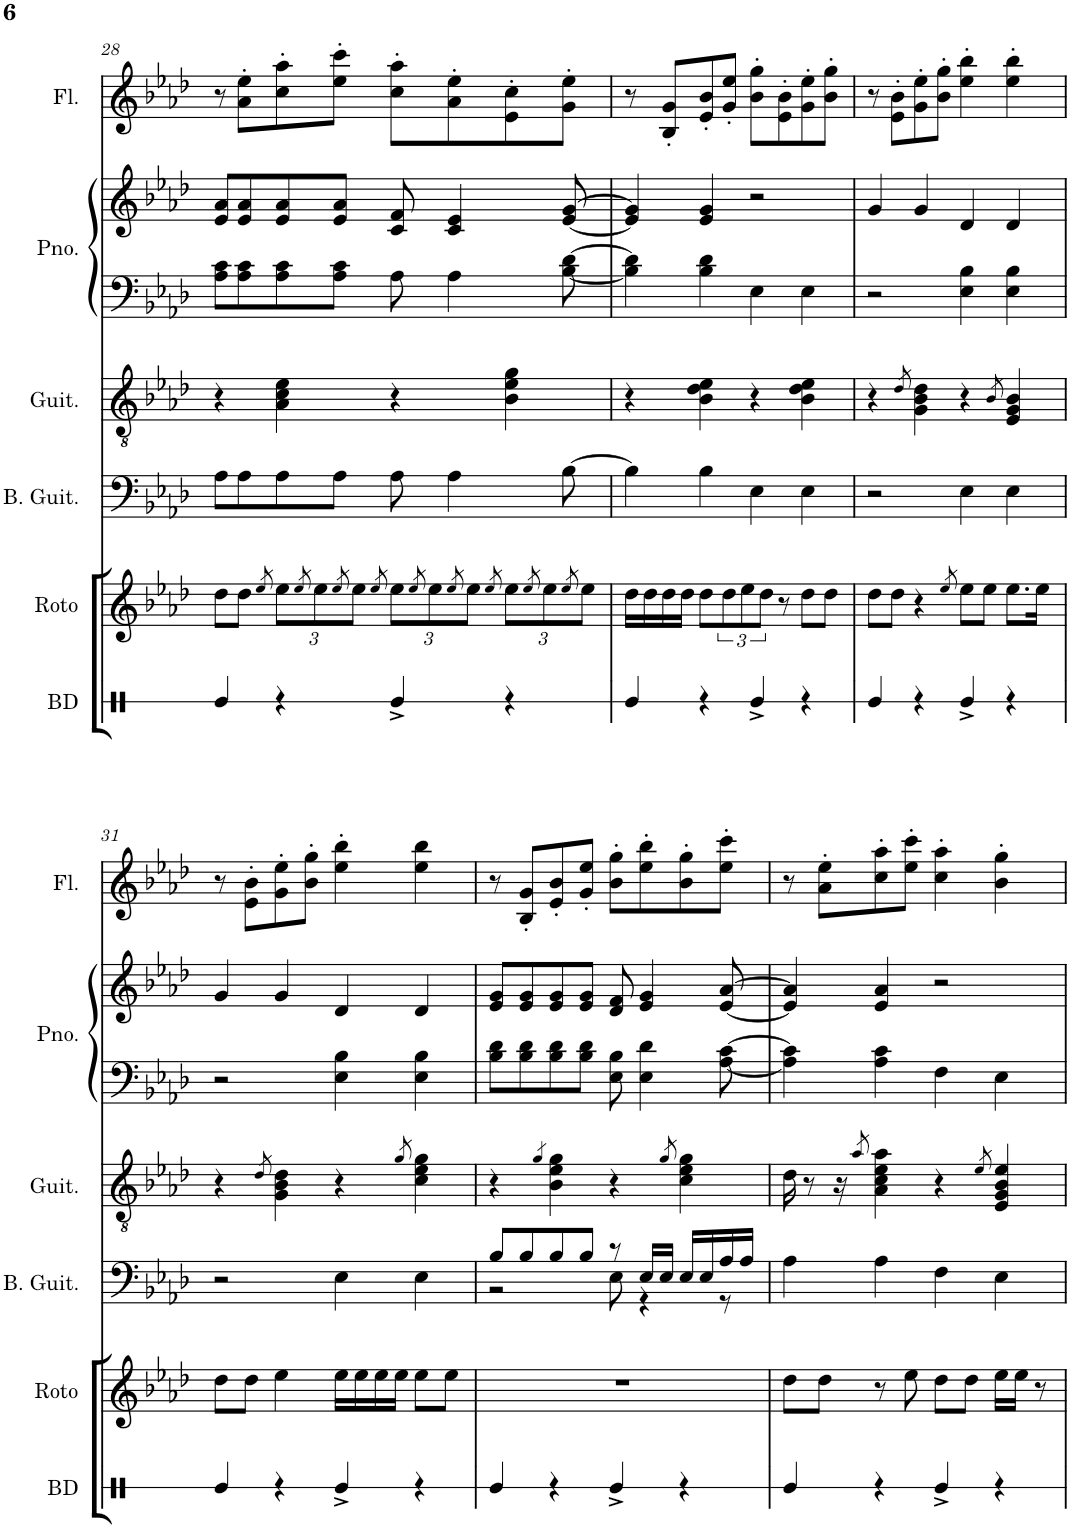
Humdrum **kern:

**kern	**kern	**kern	**kern	**kern	**kern	**kern
*part6	*part5	*part4	*part3	*part2	*part2	*part1
*staff7	*staff6	*staff5	*staff4	*staff3	*staff2	*staff1
*I"Bass Drum	*I"Roto-Toms	*I"Bass Guitar	*I"Acoustic Guitar	*I"Piano	*	*I"Flute
*I'BD	*I'Roto	*I'B. Guit.	*I'Guit.	*I'Pno.	*	*I'Fl.
!!LO:PB:g=z
*clefX	*clefG2	*clefF4	*clefGv2	*clefF4	*clefG2	*clefG2
*	*	*Trd7c12	*	*	*	*
*k[]	*k[b-e-a-d-]	*k[b-e-a-d-]	*k[b-e-a-d-]	*k[b-e-a-d-]	*k[b-e-a-d-]	*k[b-e-a-d-]
*M4/4	*M4/4	*M4/4	*M4/4	*M4/4	*M4/4	*M4/4
=28	=28	=28	=28	=28	=28	=28
4Re/	8dd-\L	8A-\L	4r	8A-\ 8c\L	8e-/ 8a-/L	8r
.	8dd-\J	8A-\	.	8A-\ 8c\	8e-/ 8a-/	8a-\' 8ee-\'L
.	8qee-/	.	.	.	.	.
*	*Xbrackettup	*	*	*	*	*
4r	12ee-\L	8A-\	4A-\ 4c\ 4e-\	8A-\ 8c\	8e-/ 8a-/	8cc\' 8aa-\'
.	8qee-/	.	.	.	.	.
.	12ee-\	.	.	.	.	.
.	.	8A-\J	.	8A-\ 8c\J	8e-/ 8a-/J	8ee-\' 8ccc\'J
.	8qee-/	.	.	.	.	.
.	12ee-\J	.	.	.	.	.
.	8qee-/	.	.	.	.	.
4Re^/	12ee-\L	8A-\	4r	8A-\	8c/ 8f/	8cc\' 8aa-\'L
.	8qee-/	.	.	.	.	.
.	12ee-\	.	.	.	.	.
.	.	4A-\	.	4A-\	4c/ 4e-/	8a-\' 8ee-\'
.	8qee-/	.	.	.	.	.
.	12ee-\J	.	.	.	.	.
.	8qee-/	.	.	.	.	.
4r	12ee-\L	.	4B-\ 4e-\ 4g\	.	.	8e-\' 8cc\'
.	8qee-/	.	.	.	.	.
.	12ee-\	.	.	.	.	.
.	.	[8B-\	.	[8B-\ [8d-\	[8e-/ [8g/	8g\' 8ee-\'J
.	8qee-/	.	.	.	.	.
.	12ee-\J	.	.	.	.	.
=29	=29	=29	=29	=29	=29	=29
4Re/	16dd-\LL	4B-\]	4r	4B-\] 4d-\]	4e-/] 4g/]	8r
.	16dd-\	.	.	.	.	.
.	16dd-\	.	.	.	.	8B-/' 8g/'L
.	16dd-\JJ	.	.	.	.	.
4r	8dd-\L	4B-\	4B-\ 4d-\ 4e-\	4B-\ 4d-\	4e-/ 4g/	8e-/' 8b-/'
*	*brackettup	*	*	*	*	*
.	12dd-\	.	.	.	.	8g/' 8ee-/'J
.	12ee-\	.	.	.	.	.
4Re^/	.	4E-\	4r	4E-\	2r	8b-\' 8gg\'L
.	12dd-\J	.	.	.	.	.
.	8r	.	.	.	.	8e-\' 8b-\'
4r	8dd-\L	4E-\	4B-\ 4d-\ 4e-\	4E-\	.	8g\' 8ee-\'
.	8dd-\J	.	.	.	.	8b-\' 8gg\'J
=30	=30	=30	=30	=30	=30	=30
4Re/	8dd-\L	2r	4r	2r	4g/	8r
.	8dd-\J	.	.	.	.	8e-\' 8b-\'L
.	.	.	8qd-/	.	.	.
4r	4r	.	4G\ 4B-\ 4d-\	.	4g/	8g\' 8ee-\'
.	.	.	.	.	.	8b-\' 8gg\'J
.	8qee-/	.	.	.	.	.
4Re^/	8ee-\L	4E-\	4r	4E-\ 4B-\	4d-/	4ee-\' 4bb-\'
.	8ee-\J	.	.	.	.	.
.	.	.	8qB-/	.	.	.
4r	8.ee-\L	4E-\	4E-/ 4G/ 4B-/	4E-\ 4B-\	4d-/	4ee-\' 4bb-\'
.	16ee-\Jk	.	.	.	.	.
!!LO:LB:g=z
=31	=31	=31	=31	=31	=31	=31
4Re/	8dd-\L	2r	4r	2r	4g/	8r
.	8dd-\J	.	.	.	.	8e-\' 8b-\'L
.	.	.	8qd-/	.	.	.
4r	4ee-\	.	4G\ 4B-\ 4d-\	.	4g/	8g\' 8ee-\'
.	.	.	.	.	.	8b-\' 8gg\'J
4Re^/	16ee-\LL	4E-\	4r	4E-\ 4B-\	4d-/	4ee-\' 4bb-\'
.	16ee-\	.	.	.	.	.
.	16ee-\	.	.	.	.	.
.	16ee-\JJ	.	.	.	.	.
.	.	.	8qg/	.	.	.
4r	8ee-\L	4E-\	4c\ 4e-\ 4g\	4E-\ 4B-\	4d-/	4ee-\ 4bb-\
.	8ee-\J	.	.	.	.	.
=32	=32	=32	=32	=32	=32	=32
*	*	*^	*	*	*	*
4Re/	1r	8B-/L	2r	4r	8B-\ 8d-\L	8e-/ 8g/L	8r
.	.	8B-/	.	.	8B-\ 8d-\	8e-/ 8g/	8B-/' 8g/'L
.	.	.	.	4qg/	.	.	.
4r	.	8B-/	.	4B-\ 4e-\ 4g\	8B-\ 8d-\	8e-/ 8g/	8e-/' 8b-/'
.	.	8B-/J	.	.	8B-\ 8d-\J	8e-/ 8g/J	8g/' 8ee-/'J
4Re^/	.	8r	8E-\	4r	8E-\ 8B-\	8d-/ 8f/	8b-\' 8gg\'L
.	.	16E-/LL	4r	.	4E-\ 4d-\	4e-/ 4g/	8ee-\' 8bb-\'
.	.	16E-/JJ	.	.	.	.	.
.	.	.	.	8qg/	.	.	.
4r	.	16E-/LL	.	4c\ 4e-\ 4g\	.	.	8b-\' 8gg\'
.	.	16E-/	.	.	.	.	.
.	.	16A-/	8r	.	[8A-\ [8c\	[8e-/ [8a-/	8ee-\' 8ccc\'J
.	.	16A-/JJ	.	.	.	.	.
*	*	*v	*v	*	*	*	*
=33	=33	=33	=33	=33	=33	=33
4Re/	8dd-\L	4A-\	16d-\	4A-\] 4c\]	4e-/] 4a-/]	8r
.	.	.	8r	.	.	.
.	8dd-\J	.	.	.	.	8a-\' 8ee-\'L
.	.	.	16r	.	.	.
.	.	.	8qa-/	.	.	.
4r	8r	4A-\	4A-\ 4c\ 4e-\ 4a-\	4A-\ 4c\	4e-/ 4a-/	8cc\' 8aa-\'
.	8ee-\	.	.	.	.	8ee-\' 8ccc\'J
4Re^/	8dd-\L	4F\	4r	4F\	2r	4cc\' 4aa-\'
.	8dd-\J	.	.	.	.	.
.	.	.	8qe-/	.	.	.
4r	16ee-\LL	4E-\	4E-/ 4G/ 4B-/ 4e-/	4E-\	.	4b-\' 4gg\'
.	16ee-\JJ	.	.	.	.	.
.	8r	.	.	.	.	.
=	=	=	=	=	=	=
*-	*-	*-	*-	*-	*-	*-
